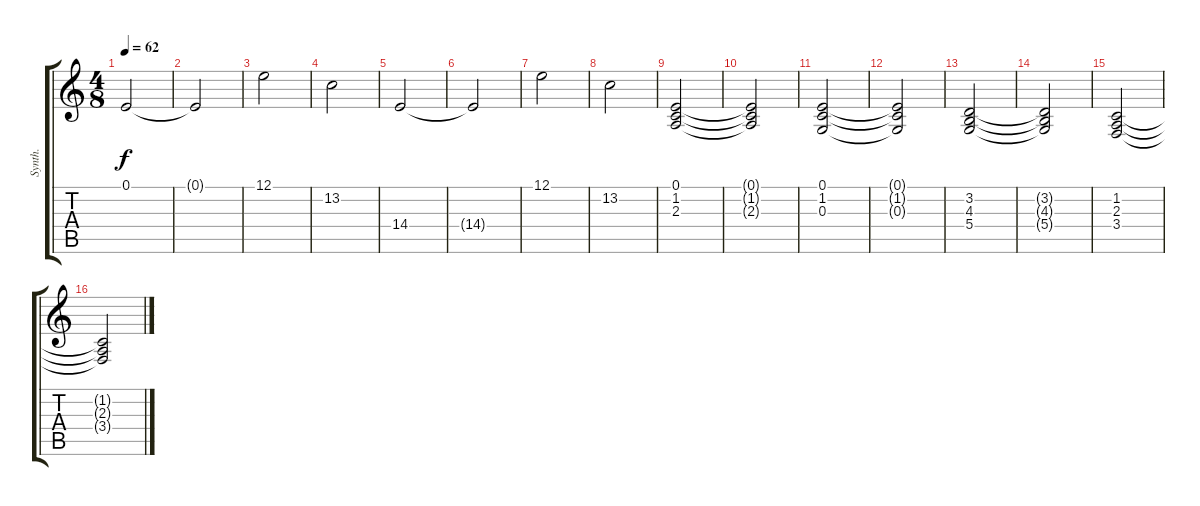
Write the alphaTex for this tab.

\track ("Synth." "Synth.") {instrument pad2warm}
\staff {score tabs}
\tuning (E4 B3 G3 D3 A2 E2) {hide}
\ts (4 8)
\tempo 62
\clef g2
\ks c
0.1.2{dy f instrument choiraahs} |
0.1{t}.2 |
12.1.2 |
13.2.2 |
14.4.2 |
14.4{t}.2 |
12.1.2 |
13.2.2 |
(0.1 1.2 2.3).2{instrument pad8sweep} |
(0.1{t} 1.2{t} 2.3{t}).2 |
(0.1 1.2 0.3).2 |
(0.1{t} 1.2{t} 0.3{t}).2 |
(3.2 4.3 5.4).2 |
(3.2{t} 4.3{t} 5.4{t}).2 |
(1.2 2.3 3.4).2 |
(1.2{t} 2.3{t} 3.4{t}).2
